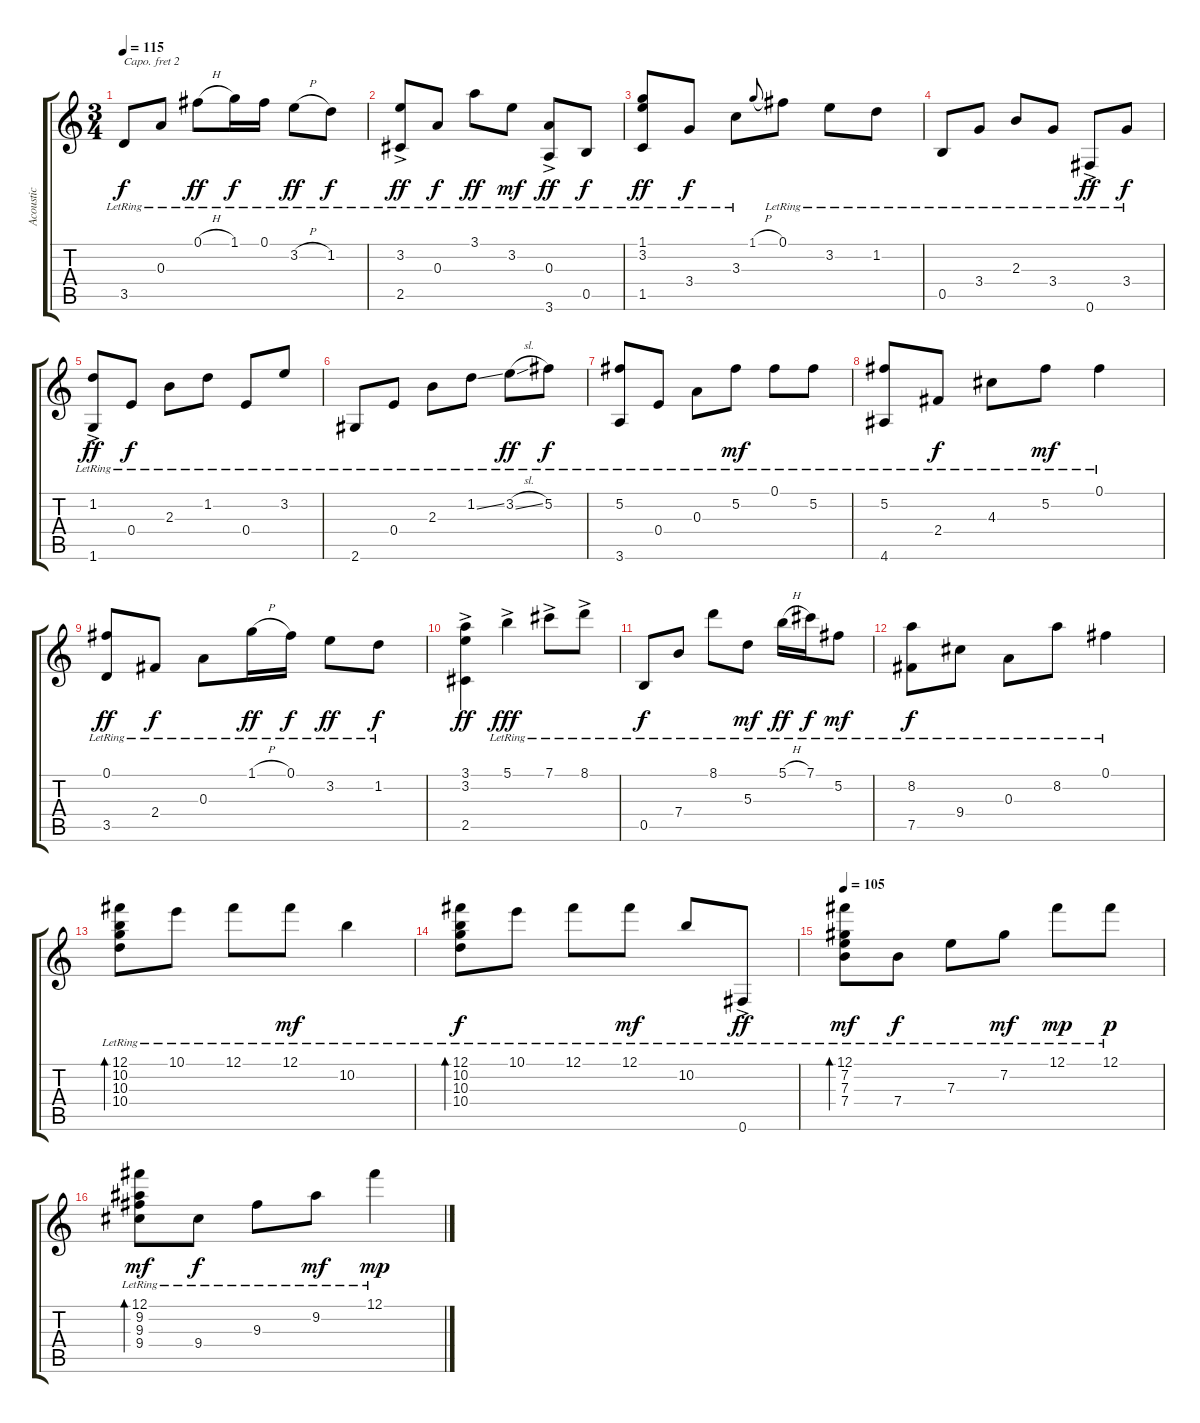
\track ("Acoustic" "Acoustic") {instrument acousticguitarsteel}
\staff {score tabs}
\capo 2
\tuning (E4 B3 G3 D3 A2 E2) {hide}
\ts (3 4)
\tempo 115
\clef g2
\ks c
3.5{lr}.8{dy f} 0.3{lr}.8 0.1{h lr}.8{dy ff} 1.1{lr}.16{dy f} 0.1{lr}.16 3.2{h lr}.8{dy ff} 1.2{lr}.8{dy f} |
(3.2{lr} 2.5{ac lr}).8{dy ff} 0.3{lr}.8{dy f} 3.1{lr}.8{dy ff} 3.2{lr}.8{dy mf} (0.3{lr} 3.6{ac}).8{dy ff} 0.5{lr}.8{dy f} |
(1.1{lr} 3.2{lr} 1.5{lr}).8{dy ff} 3.4{lr}.8{dy f} 3.3{lr}.8 1.1{h}.8{gr onbeat} 0.1{lr}.8 3.2{lr}.8 1.2{lr}.8 |
0.5{lr}.8 3.4{lr}.8 2.3{lr}.8 3.4{lr}.8 0.6{ac lr}.8{dy ff} 3.4{lr}.8{dy f} |
(1.2{lr} 1.6{ac lr}).8{dy ff} 0.4{lr}.8{dy f} 2.3{lr}.8 1.2{lr}.8 0.4{lr}.8 3.2{lr}.8 |
2.6{lr}.8 0.4{lr}.8 2.3{lr}.8 1.2{ss lr}.8 3.2{sl lr}.8{dy ff} 5.2{lr}.8{dy f} |
(5.2{lr} 3.6{lr}).8 0.4{lr}.8 0.3{lr}.8 5.2{lr}.8{dy mf} 0.1{lr}.8 5.2{lr}.8 |
(5.2{lr} 4.6{lr}).8 2.4{lr}.8{dy f} 4.3{lr}.8 5.2{lr}.8{dy mf} 0.1{lr}.4 |
(0.1{lr} 3.5{lr}).8{dy ff} 2.4{lr}.8{dy f} 0.3{lr}.8 1.1{h lr}.16{dy ff} 0.1{lr}.16{dy f} 3.2{lr}.8{dy ff} 1.2{lr}.8{dy f} |
(3.1{ac} 3.2 2.5).4{dy ff} 5.1{ac lr}.4{dy fff} 7.1{ac lr}.8 8.1{ac lr}.8 |
0.5{lr}.8{dy f} 7.4{lr}.8 8.1{lr}.8 5.3{lr}.8{dy mf} 5.1{h lr}.16{dy ff} 7.1{lr}.16{dy f} 5.2{lr}.8{dy mf} |
(8.2{lr} 7.5{lr}).8{dy f} 9.4{lr}.8 0.3{lr}.8 8.2{lr}.8 0.1{lr}.4 |
(12.1{lr} 10.2{lr} 10.3{lr} 10.4{lr}).8{bd 120} 10.1{lr}.8 12.1{lr}.8 12.1{lr}.8{dy mf} 10.2{lr}.4 |
(12.1{lr} 10.2{lr} 10.3{lr} 10.4{lr}).8{bd 120 dy f} 10.1{lr}.8 12.1{lr}.8 12.1{lr}.8{dy mf} 10.2{lr}.8 0.6{ac lr}.8{dy ff} |
\tempo 105
(12.1{lr} 7.2{lr} 7.3{lr} 7.4{lr}).8{bd 240 dy mf} 7.4{lr}.8{dy f} 7.3{lr}.8 7.2{lr}.8{dy mf} 12.1{lr}.8{dy mp} 12.1{lr}.8{dy p} |
(12.1{lr} 9.2{lr} 9.3{lr} 9.4{lr}).8{bd 240 dy mf} 9.4{lr}.8{dy f} 9.3{lr}.8 9.2{lr}.8{dy mf} 12.1{lr}.4{dy mp}
